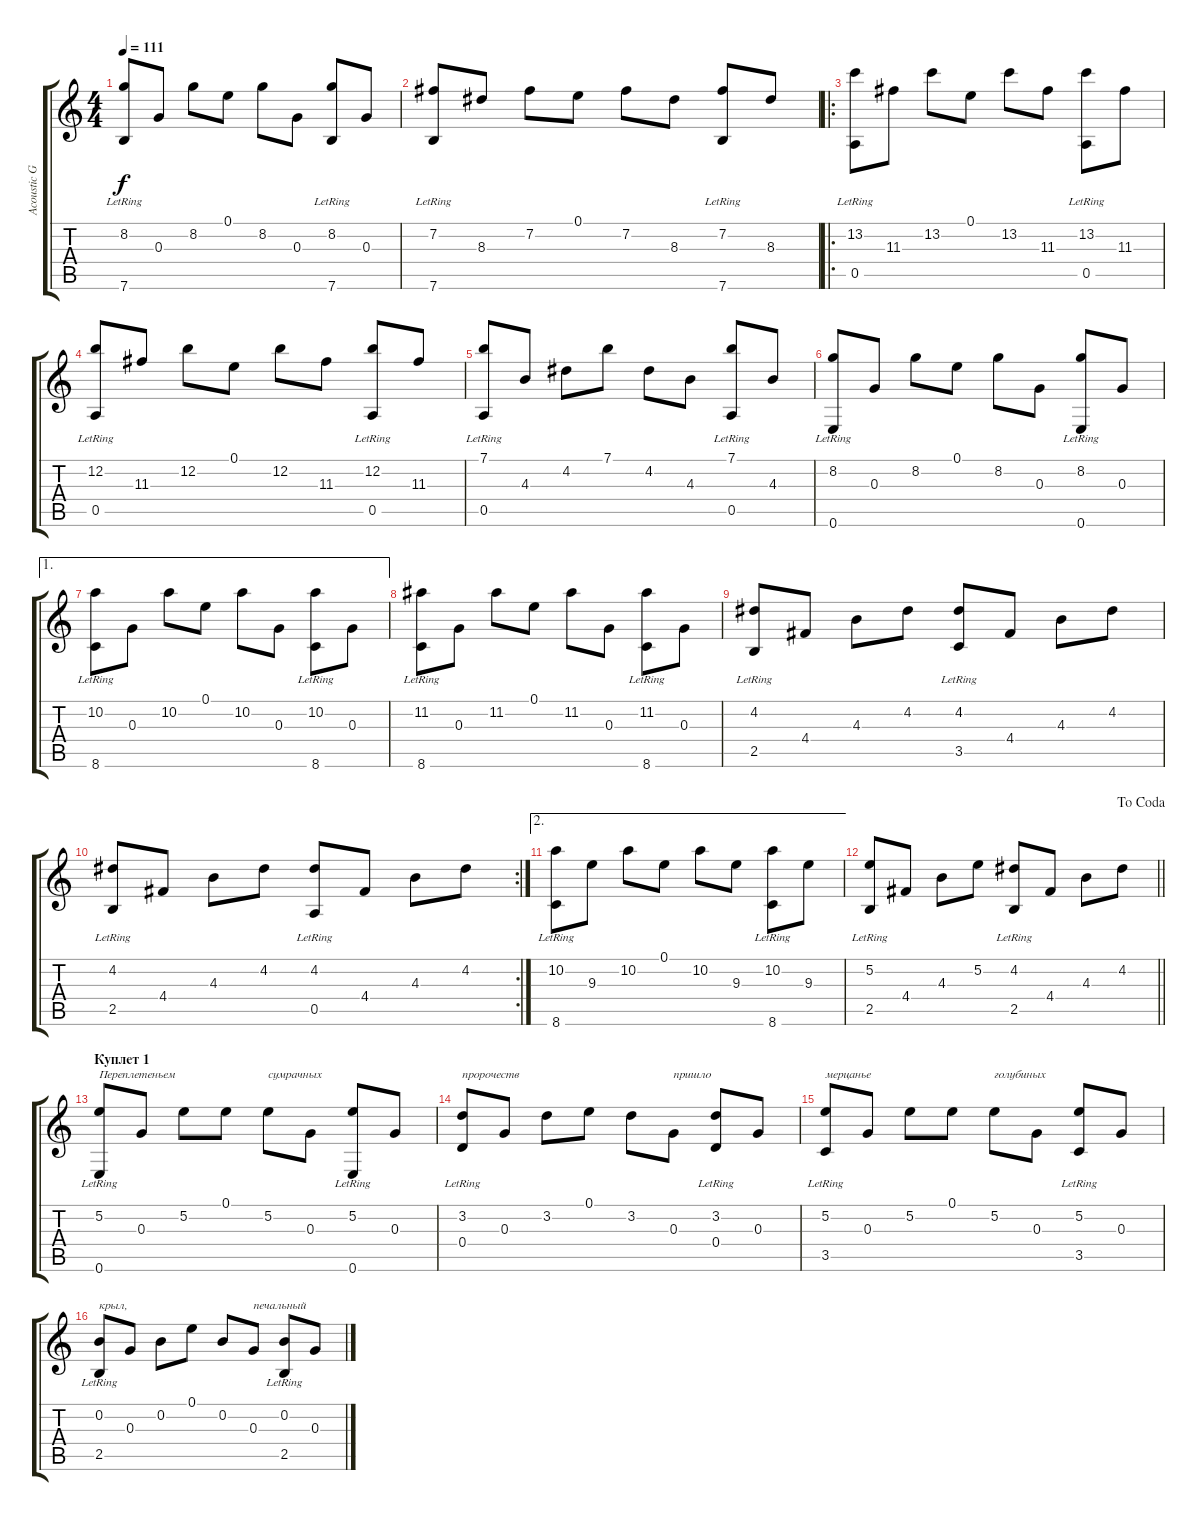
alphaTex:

\track ("Acoustic Guitar" "Acoustic G") {instrument acousticguitarsteel}
\staff {score tabs}
\tuning (E4 B3 G3 D3 A2 E2) {hide}
\ts (4 4)
\tempo 111
\clef g2
\ks c
(8.2 7.6{lr}).8{dy f} 0.3.8 8.2.8 0.1.8 8.2.8 0.3.8 (8.2 7.6{lr}).8 0.3.8 |
(7.2 7.6{lr}).8 8.3.8 7.2.8 0.1.8 7.2.8 8.3.8 (7.2 7.6{lr}).8 8.3.8 |
\ro
(13.2 0.5{lr}).8 11.3.8 13.2.8 0.1.8 13.2.8 11.3.8 (13.2 0.5{lr}).8 11.3.8 |
(12.2 0.5{lr}).8 11.3.8 12.2.8 0.1.8 12.2.8 11.3.8 (12.2 0.5{lr}).8 11.3.8 |
(7.1 0.5{lr}).8 4.3.8 4.2.8 7.1.8 4.2.8 4.3.8 (7.1 0.5{lr}).8 4.3.8 |
(8.2 0.6{lr}).8 0.3.8 8.2.8 0.1.8 8.2.8 0.3.8 (8.2 0.6{lr}).8 0.3.8 |
\ae 1
(10.2 8.6{lr}).8 0.3.8 10.2.8 0.1.8 10.2.8 0.3.8 (10.2 8.6{lr}).8 0.3.8 |
(11.2 8.6{lr}).8 0.3.8 11.2.8 0.1.8 11.2.8 0.3.8 (11.2 8.6{lr}).8 0.3.8 |
(4.2 2.5{lr}).8 4.4.8 4.3.8 4.2.8 (4.2 3.5{lr}).8 4.4.8 4.3.8 4.2.8 |
\rc 2
(4.2 2.5{lr}).8 4.4.8 4.3.8 4.2.8 (4.2 0.5{lr}).8 4.4.8 4.3.8 4.2.8 |
\ae 2
(10.2 8.6{lr}).8 9.3.8 10.2.8 0.1.8 10.2.8 9.3.8 (10.2 8.6{lr}).8 9.3.8 |
\jump dacoda
\barLineRight lightlight
(5.2 2.5{lr}).8 4.4.8 4.3.8 5.2.8 (4.2 2.5{lr}).8 4.4.8 4.3.8 4.2.8 |
\section ("" "Куплет 1")
(5.2 0.6{lr}).8{txt "Переплетеньем"} 0.3.8 5.2.8 0.1.8 5.2.8{txt "сумрачных"} 0.3.8 (5.2 0.6{lr}).8 0.3.8 |
(3.2 0.4{lr}).8{txt "пророчеств"} 0.3.8 3.2.8 0.1.8 3.2.8 0.3.8{txt "пришло"} (3.2 0.4{lr}).8 0.3.8 |
(5.2 3.5{lr}).8{txt "мерцанье"} 0.3.8 5.2.8 0.1.8 5.2.8{txt "голубиных"} 0.3.8 (5.2 3.5{lr}).8 0.3.8 |
(0.2 2.5{lr}).8{txt "крыл,"} 0.3.8 0.2.8 0.1.8 0.2.8 0.3.8{txt "печальный"} (0.2 2.5{lr}).8 0.3.8
